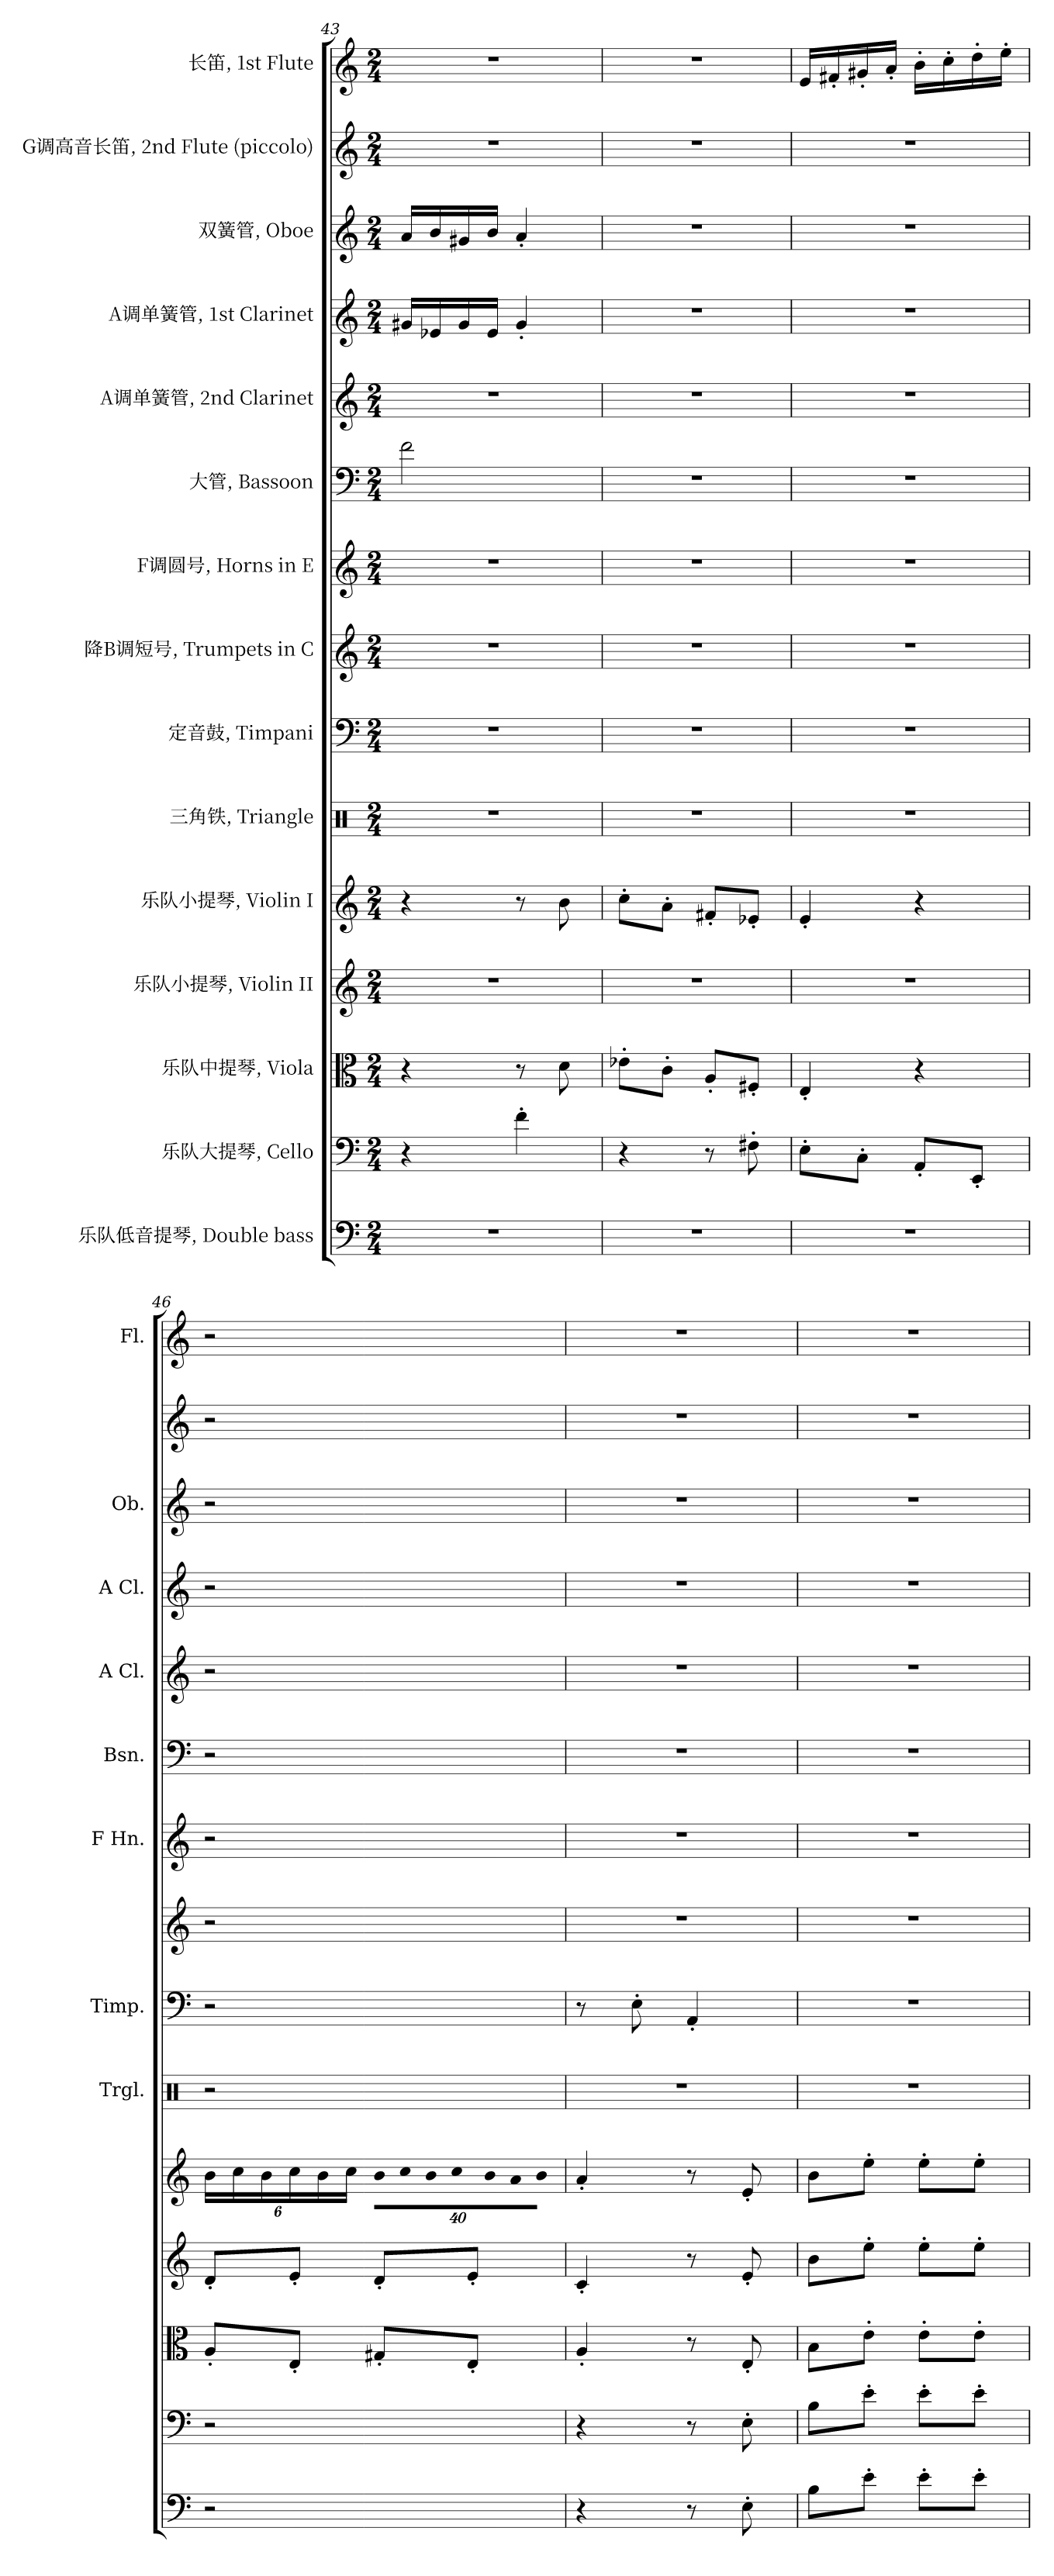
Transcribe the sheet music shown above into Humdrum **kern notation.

**kern	**kern	**kern	**kern	**kern	**kern	**kern	**kern	**kern	**kern	**kern	**kern	**kern	**kern	**kern
*part15	*part14	*part13	*part12	*part11	*part10	*part9	*part8	*part7	*part6	*part5	*part4	*part3	*part2	*part1
*staff15	*staff14	*staff13	*staff12	*staff11	*staff10	*staff9	*staff8	*staff7	*staff6	*staff5	*staff4	*staff3	*staff2	*staff1
*I"乐队低音提琴, Double bass	*I"乐队大提琴, Cello	*I"乐队中提琴, Viola	*I"乐队小提琴, Violin II	*I"乐队小提琴, Violin I	*I"三角铁, Triangle	*I"定音鼓, Timpani	*I"降B调短号, Trumpets in C	*I"F调圆号, Horns in E	*I"大管, Bassoon	*I"A调单簧管, 2nd Clarinet	*I"A调单簧管, 1st Clarinet	*I"双簧管, Oboe	*I"G调高音长笛, 2nd Flute (piccolo)	*I"长笛, 1st Flute
*	*	*	*	*	*I'Trgl.	*I'Timp.	*	*I'F Hn.	*I'Bsn.	*I'A Cl.	*I'A Cl.	*I'Ob.	*	*I'Fl.
*clefF4	*clefF4	*clefC3	*clefG2	*clefG2	*clefX	*clefF4	*clefG2	*clefG2	*clefF4	*clefG2	*clefG2	*clefG2	*clefG2	*clefG2
*ITrd7c12	*	*	*	*	*	*	*ITrd1c2	*ITrd4c7	*	*ITrd2c3	*ITrd2c3	*	*ITrd-4c-7	*
*k[]	*k[]	*k[]	*k[]	*k[]	*k[]	*k[]	*k[b-e-]	*k[b-]	*k[]	*k[f#c#g#]	*k[f#c#g#]	*k[]	*k[f#]	*k[]
*M2/4	*M2/4	*M2/4	*M2/4	*M2/4	*M2/4	*M2/4	*M2/4	*M2/4	*M2/4	*M2/4	*M2/4	*M2/4	*M2/4	*M2/4
=43	=43	=43	=43	=43	=43	=43	=43	=43	=43	=43	=43	=43	=43	=43
2r	4r	4r	2r	4r	2r	2r	2r	2r	2f\	2r	16e#X/LL	16a/LL	2r	2r
.	.	.	.	.	.	.	.	.	.	.	16cn/	16b/	.	.
.	.	.	.	.	.	.	.	.	.	.	16e#/	16g#X/	.	.
.	.	.	.	.	.	.	.	.	.	.	16c/JJ	16b/JJ	.	.
.	4f'\	8r	.	8r	.	.	.	.	.	.	4e#'/	4a'/	.	.
.	.	8d\	.	8b\	.	.	.	.	.	.	.	.	.	.
=44	=44	=44	=44	=44	=44	=44	=44	=44	=44	=44	=44	=44	=44	=44
2r	4r	8e-X'\L	2r	8cc'\L	2r	2r	2r	2r	2r	2r	2r	2r	2r	2r
.	.	8c'\J	.	8a'\J	.	.	.	.	.	.	.	.	.	.
.	8r	8A'/L	.	8f#X'/L	.	.	.	.	.	.	.	.	.	.
.	8F#X'\	8F#X'/J	.	8e-X'/J	.	.	.	.	.	.	.	.	.	.
=45	=45	=45	=45	=45	=45	=45	=45	=45	=45	=45	=45	=45	=45	=45
2r	8E'\L	4E'/	2r	4e'/	2r	2r	2r	2r	2r	2r	2r	2r	2r	16e/LL
.	.	.	.	.	.	.	.	.	.	.	.	.	.	16f#X'/
.	8C'\J	.	.	.	.	.	.	.	.	.	.	.	.	16g#X'/
.	.	.	.	.	.	.	.	.	.	.	.	.	.	16a'/JJ
.	8AA'/L	4r	.	4r	.	.	.	.	.	.	.	.	.	16b'\LL
.	.	.	.	.	.	.	.	.	.	.	.	.	.	16cc'\
.	8EE'/J	.	.	.	.	.	.	.	.	.	.	.	.	16dd'\
.	.	.	.	.	.	.	.	.	.	.	.	.	.	16ee'\JJ
!!LO:PB:g=z
=46	=46	=46	=46	=46	=46	=46	=46	=46	=46	=46	=46	=46	=46	=46
*	*	*	*	*Xbrackettup	*	*	*	*	*	*	*	*	*	*
2r	2r	8A'/L	8d'/L	24b\LL	2r	2r	2r	2r	2r	2r	2r	2r	2r	2r
.	.	.	.	24cc\	.	.	.	.	.	.	.	.	.	.
.	.	.	.	24b\	.	.	.	.	.	.	.	.	.	.
.	.	8E'/J	8e'/J	24cc\	.	.	.	.	.	.	.	.	.	.
.	.	.	.	24b\	.	.	.	.	.	.	.	.	.	.
.	.	.	.	24cc\JJ	.	.	.	.	.	.	.	.	.	.
!	!	!	!	!LO:N:vis=32	!	!	!	!	!	!	!	!	!	!
.	.	8G#X'/L	8d'/L	640%23b\LLL	.	.	.	.	.	.	.	.	.	.
!	!	!	!	!LO:N:vis=32	!	!	!	!	!	!	!	!	!	!
.	.	.	.	640%23cc\	.	.	.	.	.	.	.	.	.	.
!	!	!	!	!LO:N:vis=32	!	!	!	!	!	!	!	!	!	!
.	.	.	.	640%23b\	.	.	.	.	.	.	.	.	.	.
!	!	!	!	!LO:N:vis=32	!	!	!	!	!	!	!	!	!	!
.	.	.	.	640%23cc\	.	.	.	.	.	.	.	.	.	.
.	.	8E'/J	8e'/J	.	.	.	.	.	.	.	.	.	.	.
!	!	!	!	!LO:N:vis=32	!	!	!	!	!	!	!	!	!	!
.	.	.	.	640%23b\	.	.	.	.	.	.	.	.	.	.
!	!	!	!	!LO:N:vis=32	!	!	!	!	!	!	!	!	!	!
.	.	.	.	640%23a\	.	.	.	.	.	.	.	.	.	.
!	!	!	!	!LO:N:vis=32	!	!	!	!	!	!	!	!	!	!
.	.	.	.	640%23b\JJJ	.	.	.	.	.	.	.	.	.	.
640ryy	640ryy	640ryy	640ryy	.	640ryy	640ryy	640ryy	640ryy	640ryy	640ryy	640ryy	640ryy	640ryy	640ryy
=47	=47	=47	=47	=47	=47	=47	=47	=47	=47	=47	=47	=47	=47	=47
4r	4r	4A'/	4c'/	4a'/	2r	8r	2r	2r	2r	2r	2r	2r	2r	2r
.	.	.	.	.	.	8E'\	.	.	.	.	.	.	.	.
8r	8r	8r	8r	8r	.	4AA'/	.	.	.	.	.	.	.	.
8EE'\	8E'\	8E'/	8e'/	8e'/	.	.	.	.	.	.	.	.	.	.
=48	=48	=48	=48	=48	=48	=48	=48	=48	=48	=48	=48	=48	=48	=48
*	*	*	*	*	*	*	*	*	*	*	*	*	*	*MM132
8BB\L	8B\L	8B\L	8b\L	8b\L	2r	2r	2r	2r	2r	2r	2r	2r	2r	2r
8E'\J	8e'\J	8e'\J	8ee'\J	8ee'\J	.	.	.	.	.	.	.	.	.	.
8E'\L	8e'\L	8e'\L	8ee'\L	8ee'\L	.	.	.	.	.	.	.	.	.	.
8E'\J	8e'\J	8e'\J	8ee'\J	8ee'\J	.	.	.	.	.	.	.	.	.	.
=	=	=	=	=	=	=	=	=	=	=	=	=	=	=
*-	*-	*-	*-	*-	*-	*-	*-	*-	*-	*-	*-	*-	*-	*-
